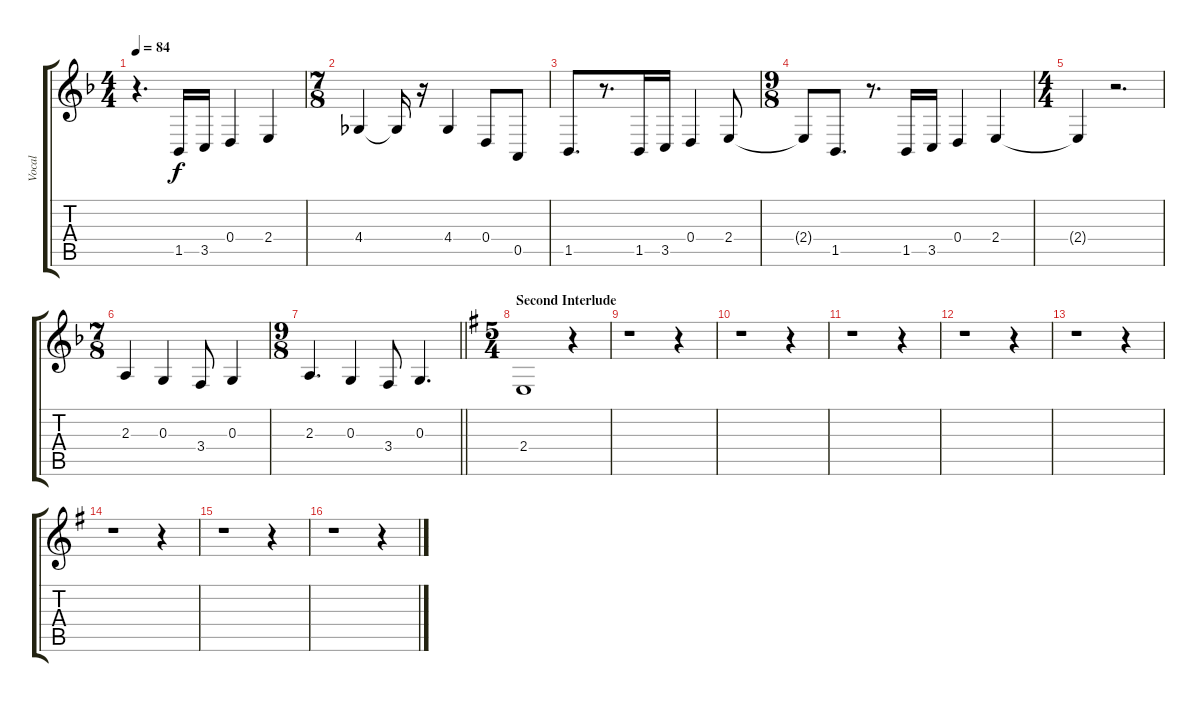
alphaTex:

\track ("Vocal" "Vocal") {instrument voiceoohs}
\staff {score tabs}
\tuning (E4 B3 G3 D3 A2 E2) {hide}
\ts (4 4)
\tempo 84
\clef g2
\ks dminor
r.4{d dy f} 1.5.16 3.5.16 0.4.4 2.4.4 |
\ts (7 8)
4.4.4 4.4{t}.16 r.16 4.4.4 0.4.8 0.5.8 |
1.5.8{d} r.8{d} 1.5.16 3.5.16 0.4.4 2.4.8 |
\ts (9 8)
2.4{t}.8 1.5.8{d} r.8{d} 1.5.16 3.5.16 0.4.4 2.4.4 |
\ts (4 4)
2.4{t}.4 r.2{d} |
\ts (7 8)
2.3.4 0.3.4 3.4.8 0.3.4 |
\ts (9 8)
\barLineRight lightlight
2.3.4{d} 0.3.4 3.4.8 0.3.4{d} |
\ts (5 4)
\section ("" "Second Interlude")
\ks eminor
2.4.1 r.4 |
r.1 r.4 |
r.1 r.4 |
r.1 r.4 |
r.1 r.4 |
r.1 r.4 |
r.1 r.4 |
r.1 r.4 |
r.1 r.4
